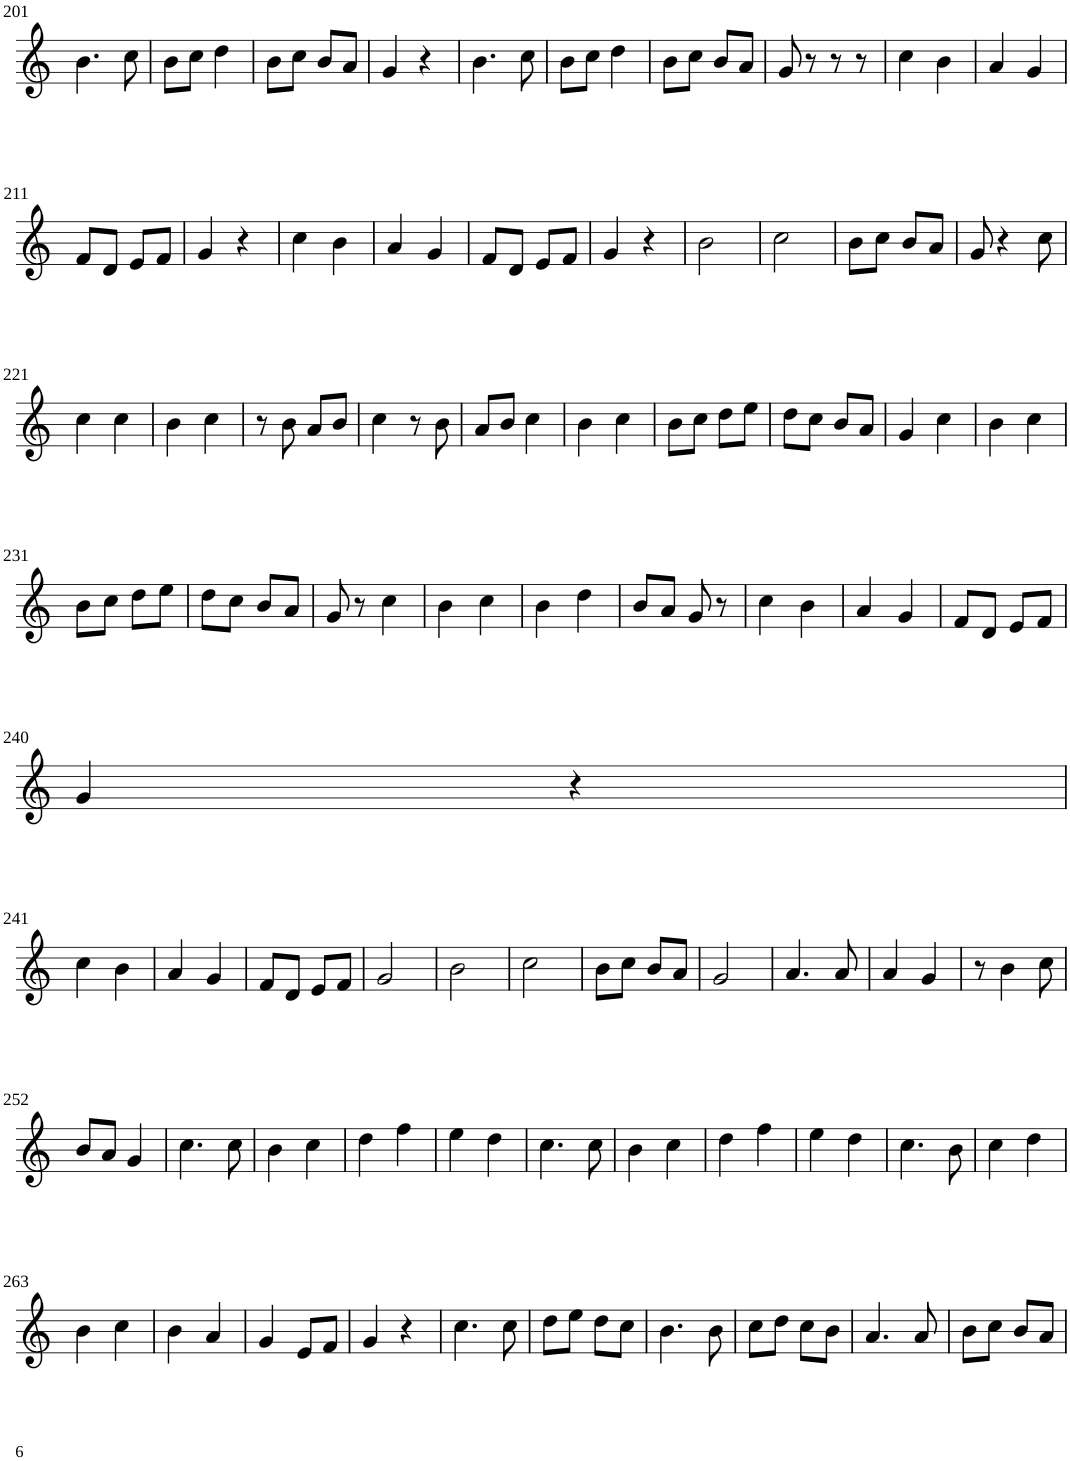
**kern
*part1
*staff1
*I"Violin
!!LO:PB:g=z
*clefG2
*k[]
*M2/4
=201
4.b\
8cc\
=202
8b\L
8cc\J
4dd\
=203
8b\L
8cc\J
8b/L
8a/J
=204
4g/
4r
=205
4.b\
8cc\
=206
8b\L
8cc\J
4dd\
=207
8b\L
8cc\J
8b/L
8a/J
=208
8g/
8r
8r
8r
=209
4cc\
4b\
=210
4a/
4g/
!!LO:LB:g=z
=211
8f/L
8d/J
8e/L
8f/J
=212
4g/
4r
=213
4cc\
4b\
=214
4a/
4g/
=215
8f/L
8d/J
8e/L
8f/J
=216
4g/
4r
=217
2b\
=218
2cc\
=219
8b\L
8cc\J
8b/L
8a/J
=220
8g/
4r
8cc\
!!LO:LB:g=z
=221
4cc\
4cc\
=222
4b\
4cc\
=223
8r
8b\
8a/L
8b/J
=224
4cc\
8r
8b\
=225
8a/L
8b/J
4cc\
=226
4b\
4cc\
=227
8b\L
8cc\J
8dd\L
8ee\J
=228
8dd\L
8cc\J
8b/L
8a/J
=229
4g/
4cc\
=230
4b\
4cc\
!!LO:LB:g=z
=231
8b\L
8cc\J
8dd\L
8ee\J
=232
8dd\L
8cc\J
8b/L
8a/J
=233
8g/
8r
4cc\
=234
4b\
4cc\
=235
4b\
4dd\
=236
8b/L
8a/J
8g/
8r
=237
4cc\
4b\
=238
4a/
4g/
=239
8f/L
8d/J
8e/L
8f/J
!!LO:LB:g=z
=240
4g/
4r
!!LO:LB:g=z
=241
4cc\
4b\
=242
4a/
4g/
=243
8f/L
8d/J
8e/L
8f/J
=244
2g/
=245
2b\
=246
2cc\
=247
8b\L
8cc\J
8b/L
8a/J
=248
2g/
=249
4.a/
8a/
=250
4a/
4g/
=251
8r
4b\
8cc\
!!LO:LB:g=z
=252
8b/L
8a/J
4g/
=253
4.cc\
8cc\
=254
4b\
4cc\
=255
4dd\
4ff\
=256
4ee\
4dd\
=257
4.cc\
8cc\
=258
4b\
4cc\
=259
4dd\
4ff\
=260
4ee\
4dd\
=261
4.cc\
8b\
=262
4cc\
4dd\
!!LO:LB:g=z
=263
4b\
4cc\
=264
4b\
4a/
=265
4g/
8e/L
8f/J
=266
4g/
4r
=267
4.cc\
8cc\
=268
8dd\L
8ee\J
8dd\L
8cc\J
=269
4.b\
8b\
=270
8cc\L
8dd\J
8cc\L
8b\J
=271
4.a/
8a/
=272
8b\L
8cc\J
8b/L
8a/J
=
*-
